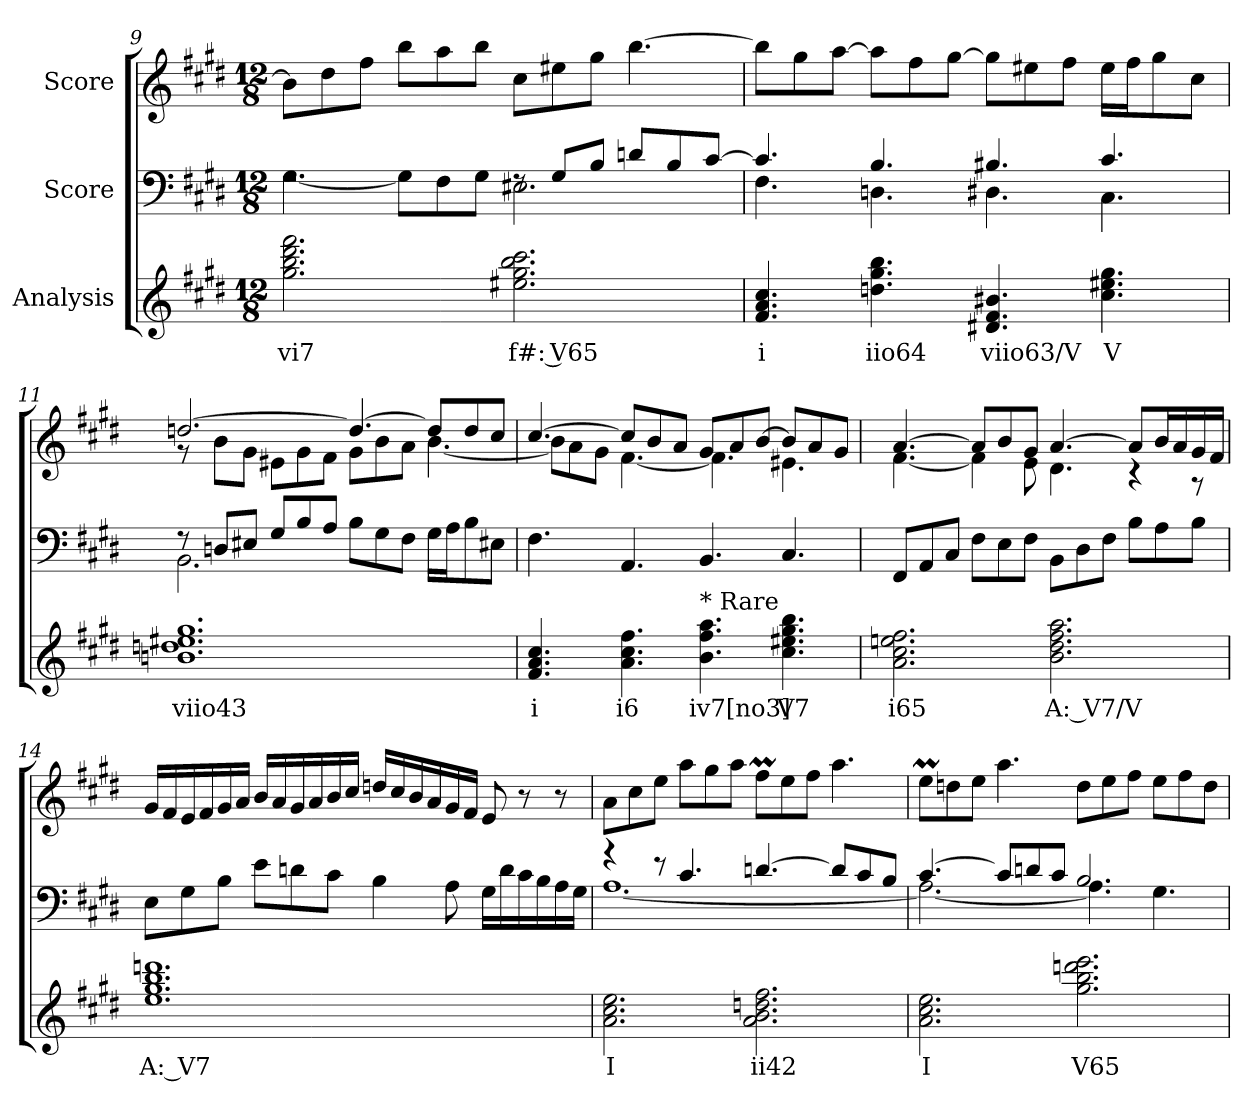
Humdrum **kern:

**kern	**text	**kern	**kern
*part3	*part3	*part2	*part1
*staff3	*staff3	*staff2	*staff1
*I"Analysis	*	*I"Score	*I"Score
*	*	*clefF4	*clefG2
*k[f#c#g#d#]	*	*k[f#c#g#d#]	*k[f#c#g#d#]
*M12/8	*	*M12/8	*M12/8
=9	=9	=9	=9
*	*	*^	*
2.gg# 2.bb 2.ddd# 2.fff#	vi7	2.rF	[4.G#\	8b\L]
.	.	.	.	8dd#\
.	.	.	.	8ff#\J
.	.	.	8G#\L]	8bb\L
.	.	.	8F#\	8aa\
.	.	.	8G#\J	8bb\J
2.ee#X 2.gg# 2.bb 2.ccc#	f#: V65	8rF	2.E#X\	8cc#\L
.	.	8G#/L	.	8ee#X\
.	.	8B/J	.	8gg#\J
.	.	8dn/L	.	[4.bb\
.	.	8B/	.	.
.	.	[8c#/J	.	.
!!LO:LB:g=z
=10	=10	=10	=10	=10
4.f# 4.a 4.cc#	i	4.c#/]	4.F#\	8bb\L]
.	.	.	.	8gg#\
.	.	.	.	[8aa\J
4.ddn 4.gg# 4.bb	iio64	4.B/	4.Dn\	8aa\L]
.	.	.	.	8ff#\
.	.	.	.	[8gg#\J
4.d#X 4.f# 4.b#X	viio63/V	4.B#X/	4.D#X\	8gg#\L]
.	.	.	.	8ee#X\
.	.	.	.	8ff#\J
4.cc# 4.ee#X 4.gg#	V	4.c#/	4.C#\	16ee#\LL
.	.	.	.	16ff#\J
.	.	.	.	8gg#\
.	.	.	.	8cc#\J
=11	=11	=11	=11	=11
*	*	*	*	*^
1.bn 1.ddn 1.ee#X 1.gg#	viio43	8r	2.BB\	[2.ddn/	8r
.	.	8Dn/L	.	.	8b\L
.	.	8E#X/J	.	.	8g#\J
.	.	8G#/L	.	.	8e#X\L
.	.	8B/	.	.	8g#\
.	.	8A/J	.	.	8f#\J
.	.	8B\L	4ryy	4.dd/_	8g#\L
.	.	8G#\	.	.	8b\
.	.	8F#\J	2ryy	.	8a\J
.	.	16G#\LL	.	8dd/L]	[4.b\
.	.	16A\J	.	.	.
.	.	8B\	.	8dd/	.
.	.	8E#X\J	.	8cc#/J	.
*	*	*v	*v	*	*
=12	=12	=12	=12	=12
4.f# 4.a 4.cc#	i	4.F#\	[4.cc#/	8b\L]
.	.	.	.	8a\
.	.	.	.	8g#\J
4.a 4.cc# 4.ff#	i6	4.AA/	8cc#/L]	[4.f#\
.	.	.	8b/	.
.	.	.	8a/J	.
!LO:TX:t=* Rare	!	!	!	!
4.b 4.ff# 4.aa	iv7[no3]	4.BB/	8g#/L	4.f#\]
.	.	.	8a/	.
.	.	.	[8b/J	.
4.cc# 4.ee#X 4.gg# 4.bb	V7	4.C#/	8b/L]	4.e#X\
.	.	.	8a/	.
.	.	.	8g#/J	.
!!LO:PB:g=z	!!
=13	=13	=13	=13	=13
2.a 2.cc# 2.een 2.ff#	i65	8FF#/L	[4.a/	[4.f#\
.	.	8AA/	.	.
.	.	8C#/J	.	.
.	.	8F#\L	8a/L]	4f#\]
.	.	8E\	8b/	.
.	.	8F#\J	8g#/J	8e\
2.b 2.dd# 2.ff# 2.aa	A: V7/V	8BB\L	[4.a/	4.d#\
.	.	8D#\	.	.
.	.	8F#\J	.	.
.	.	8B\L	8a/L]	4r
.	.	8A\	16b/L	.
.	.	.	16a/	.
.	.	8B\J	16g#/	8r
.	.	.	16f#/JJ	.
*	*	*	*v	*v
=14	=14	=14	=14
1.ee 1.gg# 1.bb 1.dddn	A: V7	8E\L	16g#/LL
.	.	.	16f#/
.	.	8G#\	16e/
.	.	.	16f#/
.	.	8B\J	16g#/
.	.	.	16a/JJ
.	.	8e\L	16b/LL
.	.	.	16a/
.	.	8dn\	16g#/
.	.	.	16a/
.	.	8c#\J	16b/
.	.	.	16cc#/JJ
.	.	4B\	16ddn/LL
.	.	.	16cc#/
.	.	.	16b/
.	.	.	16a/
.	.	8A\	16g#/
.	.	.	16f#/JJ
.	.	16G#\LL	8e/
.	.	16d\	.
.	.	16c#\	8r
.	.	16B\	.
.	.	16A\	8r
.	.	16G#\JJ	.
=15	=15	=15	=15
*	*	*^	*
2.a 2.cc# 2.ee	I	4r	[1.A	8a\L
.	.	.	.	8cc#\
.	.	8r	.	8ee\J
.	.	4.c#/	.	8aa\L
.	.	.	.	8gg#\
.	.	.	.	8aa\J
2.a 2.b 2.ddn 2.ff#	ii42	[4.dn/	.	8ff#M\L
.	.	.	.	8ee\
.	.	.	.	8ff#\J
.	.	8d/L]	.	4.aa\
.	.	8c#/	.	.
.	.	8B/J	.	.
!!LO:LB:g=z
=16	=16	=16	=16	=16
2.a 2.cc# 2.ee	I	[4.c#/	2.A\_	8eeM\L
.	.	.	.	8ddn\
.	.	.	.	8ee\J
.	.	8c#/L]	.	4.aa\
.	.	8dn/	.	.
.	.	8c#/J	.	.
2.gg# 2.bb 2.dddn 2.eee	V65	2.B/	4.A\]	8dd\L
.	.	.	.	8ee\
.	.	.	.	8ff#\J
.	.	.	4.G#\	8ee\L
.	.	.	.	8ff#\
.	.	.	.	8dd\J
*	*	*v	*v	*
=	=	=	=
*-	*-	*-	*-
